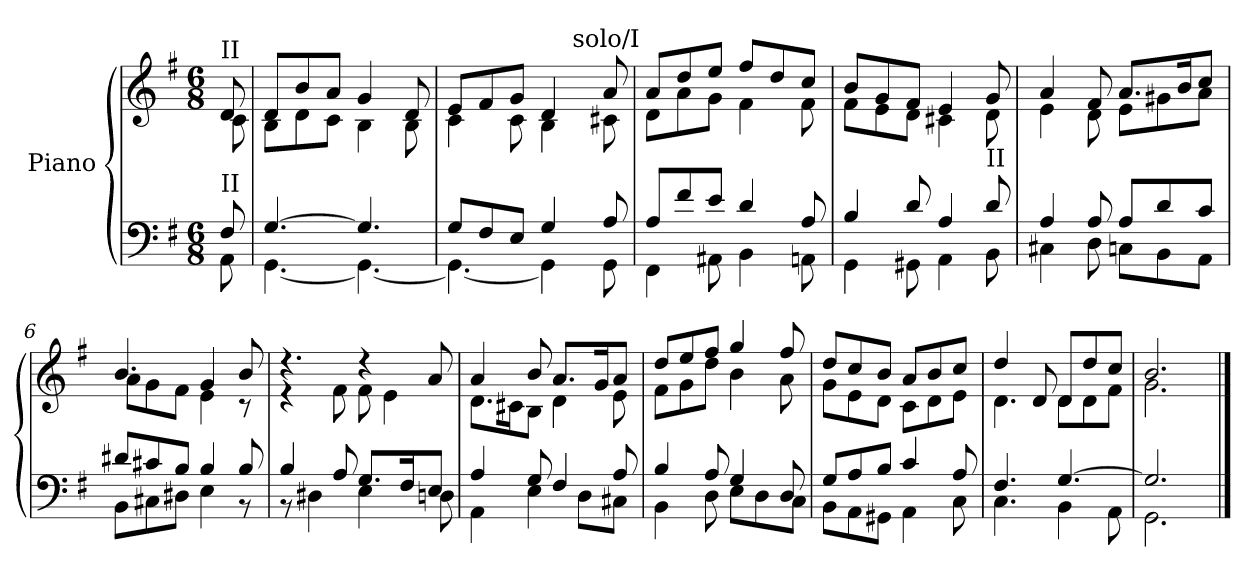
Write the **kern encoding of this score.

**kern	**kern
*part1	*part1
*staff2	*staff1
*I"Piano	*
*clefF4	*clefG2
*k[f#]	*k[f#]
*M6/8	*M6/8
*MM60	*MM60
=	=
*^	*^
!	!	!LO:TX:a:t=II	!
!LO:TX:a:t=II	!	!	!
8F#/	8AA\	8d/	8c\
=1	=1	=1	=1
[4.G/	[4.GG\	8d/L	8B\L
.	.	8b/	8d\
.	.	8a/J	8c\J
4.G/]	4.GG\_	4g/	4B\
.	.	8d/	8B\
=2	=2	=2	=2
*	*	*	*^
8G/L	4.GG\_	8e/L	4c\	2ryy
8F#/	.	8f#/	.	.
8E/J	.	8g/J	8c\	.
4G/	4GG\]	4d/	4B\	.
!	!	!	!	!LO:TX:a:t=solo/I
.	.	.	.	4ryy
8A/	8GG\	8a/	8c#X\	.
*	*	*	*v	*v
=3	=3	=3	=3
8A/L	4FF#\	8a/L	8d\L
8f#/	.	8dd/	8a\
8e/J	8AA#X\	8ee/J	8g\J
4d/	4BB\	8ff#/L	4f#\
.	.	8dd/	.
8A/	8AAn\	8cc/J	8f#\
=4	=4	=4	=4
4B/	4GG\	8b/L	8f#\L
.	.	8g/	8e\
8d/	8GG#X\	8f#/J	8d\J
4A/	4AA\	4e/	4c#X\
!LO:TX:a:t=II	!	!	!
8d/	8BB\	8g/	8d\
=5	=5	=5	=5
4A/	4C#X\	4a/	4e\
8A/	8D\	8f#/	8d\
8A/L	8Cn\L	8.a/L	8e\L
8d/	8BB\	.	8g#X\
.	.	16b/K	.
8c/J	8AA\J	8cc/J	8a\J
!!LO:LB:g=z	!!
=6	=6	=6	=6
8d#X/L	8BB\L	4.b/	8a\L
8c#X/	8C#X\	.	8g\
8B/J	8D#X\J	.	8f#\J
4B/	4E\	4g/	4e\
8B/	8r	8b/	8r
=7	=7	=7	=7
4B/	8r	4.r	4r
.	4D#X\	.	.
8A/	.	.	8f#\
8.G/L	4E\	4r	8f#\
.	.	.	4e\
16F#/K	.	.	.
8E/J	8Dn\	8a/	.
=8	=8	=8	=8
4A/	4AA\	4a/	8.d\L
.	.	.	16c#X\K
8G/	4E\	8b/	8B\J
4F#/	.	8.a/L	4d\
.	8D\L	.	.
.	.	16g/K	.
8A/	8C#X\J	8a/J	8e\
=9	=9	=9	=9
4B/	4BB\	8dd/L	8f#\L
.	.	8ee/	8g\
8A/	8D\	8ff#/J	8dd\J
4G/	8E\L	4gg/	4b\
.	8D\	.	.
8D/	8C\J	8ff#/	8a\
=10	=10	=10	=10
8G/L	8BB\L	8dd/L	8g\L
8A/	8AA\	8cc/	8e\
8B/J	8GG#X\J	8b/J	8d\J
4c/	4AA\	8a/L	8c\L
.	.	8b/	8d\
8A/	8C\	8cc/J	8e\J
=11	=11	=11	=11
4.F#/	4.C\	4dd/	4.d\
.	.	8d/	.
[4.G/	4BB\	8d/L	8d\L
.	.	8dd/	8d\
.	8AA\	8cc/J	8f#\J
!!LO:LB:g=z	!!
=12	=12	=12	=12
2.G/]	2.GG\	2.b/	2.g\
*v	*v	*	*
*	*v	*v
==	==
*-	*-
